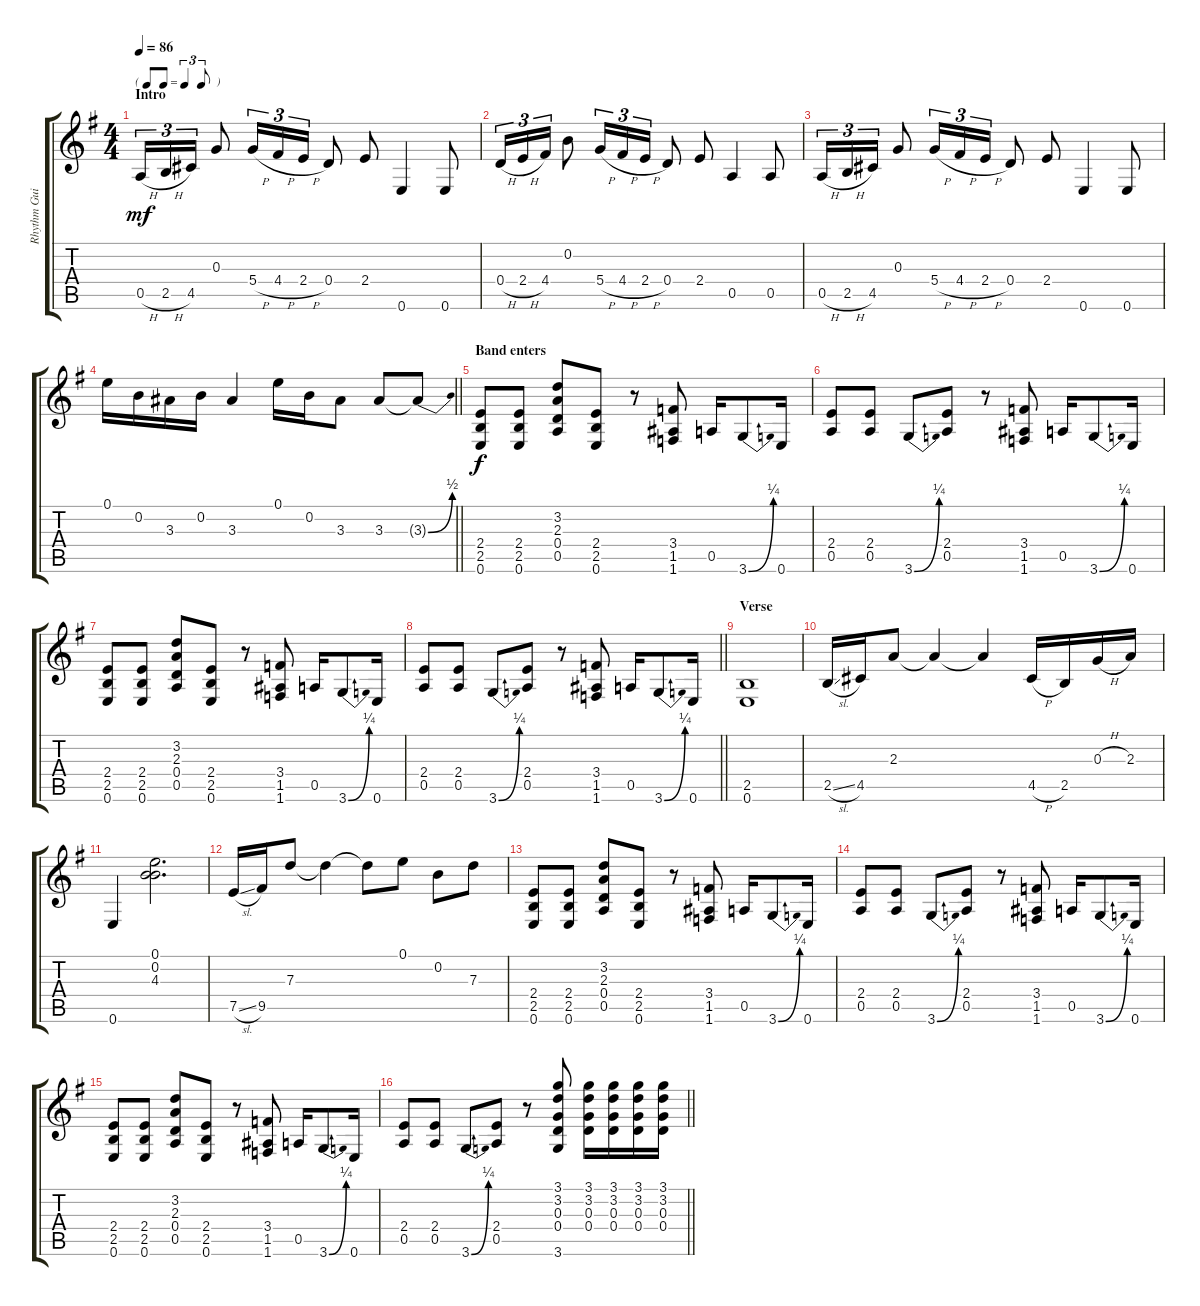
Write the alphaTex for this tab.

\track ("Rhythm Guitar 1" "Rhythm Gui") {instrument distortionguitar}
\staff {score tabs}
\tuning (E4 B3 G3 D3 A2 E2) {hide}
\ts (4 4)
\tf triplet8th
\section ("" "Intro")
\tempo 86
\clef g2
\ks g
0.5{h}.16{tu (3 2) dy mf instrument distortionguitar} 2.5{h}.16{tu (3 2)} 4.5.16{tu (3 2)} 0.3.8 5.4{h}.16{tu (3 2)} 4.4{h}.16{tu (3 2)} 2.4{h}.16{tu (3 2)} 0.4.8 2.4.8 0.6.4 0.6.8 |
0.4{h}.16{tu (3 2)} 2.4{h}.16{tu (3 2)} 4.4.16{tu (3 2)} 0.2.8 5.4{h}.16{tu (3 2)} 4.4{h}.16{tu (3 2)} 2.4{h}.16{tu (3 2)} 0.4.8 2.4.8 0.5.4 0.5.8 |
0.5{h}.16{tu (3 2)} 2.5{h}.16{tu (3 2)} 4.5.16{tu (3 2)} 0.3.8 5.4{h}.16{tu (3 2)} 4.4{h}.16{tu (3 2)} 2.4{h}.16{tu (3 2)} 0.4.8 2.4.8 0.6.4 0.6.8 |
\barLineRight lightlight
0.1.16 0.2.16 3.3.16 0.2.16 3.3.4 0.1.16 0.2.16 3.3.8 3.3.8 3.3{be (bend 0 0 60 2) t}.8 |
\section ("" "Band enters")
(2.4 2.5 0.6).8{dy f} (2.4 2.5 0.6).8 (3.2 2.3 0.4 0.5).8 (2.4 2.5 0.6).8 r.8 (3.4 1.5 1.6).8 0.5.16 3.6{be (bend 0 0 60 1)}.8 0.6.16 |
(2.4 0.5).8 (2.4 0.5).8 3.6{be (bend 0 0 60 1)}.8 (2.4 0.5).8 r.8 (3.4 1.5 1.6).8 0.5.16 3.6{be (bend 0 0 60 1)}.8 0.6.16 |
(2.4 2.5 0.6).8 (2.4 2.5 0.6).8 (3.2 2.3 0.4 0.5).8 (2.4 2.5 0.6).8 r.8 (3.4 1.5 1.6).8 0.5.16 3.6{be (bend 0 0 60 1)}.8 0.6.16 |
\barLineRight lightlight
(2.4 0.5).8 (2.4 0.5).8 3.6{be (bend 0 0 60 1)}.8 (2.4 0.5).8 r.8 (3.4 1.5 1.6).8 0.5.16 3.6{be (bend 0 0 60 1)}.8 0.6.16 |
\section ("" "Verse")
(2.5 0.6).1 |
2.5{sl}.16 4.5.16 2.3.8 2.3{t}.4 2.3{t}.4 4.5{h}.16 2.5.16 0.3{h}.16 2.3.16 |
0.6.4 (0.1 0.2 4.3).2{d} |
7.5{sl}.16 9.5.16 7.3.8 7.3{t}.4 7.3{t}.8 0.1.8 0.2.8 7.3.8 |
(2.4 2.5 0.6).8 (2.4 2.5 0.6).8 (3.2 2.3 0.4 0.5).8 (2.4 2.5 0.6).8 r.8 (3.4 1.5 1.6).8 0.5.16 3.6{be (bend 0 0 60 1)}.8 0.6.16 |
(2.4 0.5).8 (2.4 0.5).8 3.6{be (bend 0 0 60 1)}.8 (2.4 0.5).8 r.8 (3.4 1.5 1.6).8 0.5.16 3.6{be (bend 0 0 60 1)}.8 0.6.16 |
(2.4 2.5 0.6).8 (2.4 2.5 0.6).8 (3.2 2.3 0.4 0.5).8 (2.4 2.5 0.6).8 r.8 (3.4 1.5 1.6).8 0.5.16 3.6{be (bend 0 0 60 1)}.8 0.6.16 |
\barLineRight lightlight
(2.4 0.5).8 (2.4 0.5).8 3.6{be (bend 0 0 60 1)}.8 (2.4 0.5).8 r.8 (3.1 3.2 0.3 0.4 3.6).8 (3.1 3.2 0.3 0.4).16 (3.1 3.2 0.3 0.4).16 (3.1 3.2 0.3 0.4).16 (3.1 3.2 0.3 0.4).16
